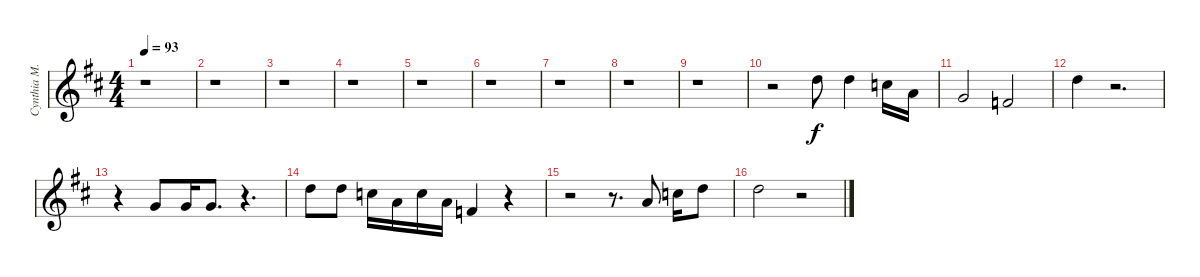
\track ("Cynthia M. Douglas Vocals" "Cynthia M.") {instrument piccolo}
\staff {score}
\tuning (E4 B3 G3 D3 A2 E2) {hide}
\ts (4 4)
\tempo 93
\clef g2
\ks bminor
r.1{dy f} |
r.1 |
r.1 |
r.1 |
r.1 |
r.1 |
r.1 |
r.1 |
r.1 |
r.2 10.1.8{volume 12 instrument piccolo} 10.1.4 8.1.16 10.2.16 |
8.2.2{volume 8 instrument piccolo} 6.2.2 |
10.1.4 r.2{d} |
r.4 8.2.8{volume 6 instrument piccolo} 8.2.16 8.2.8{d} r.4{d} |
10.1.8 10.1.8 8.1.16 10.2.16 8.1.16 10.2.16 10.3.4 r.4 |
r.2 r.8{d} 10.2.8 8.1.16 10.1.8 |
10.1.2 r.2
